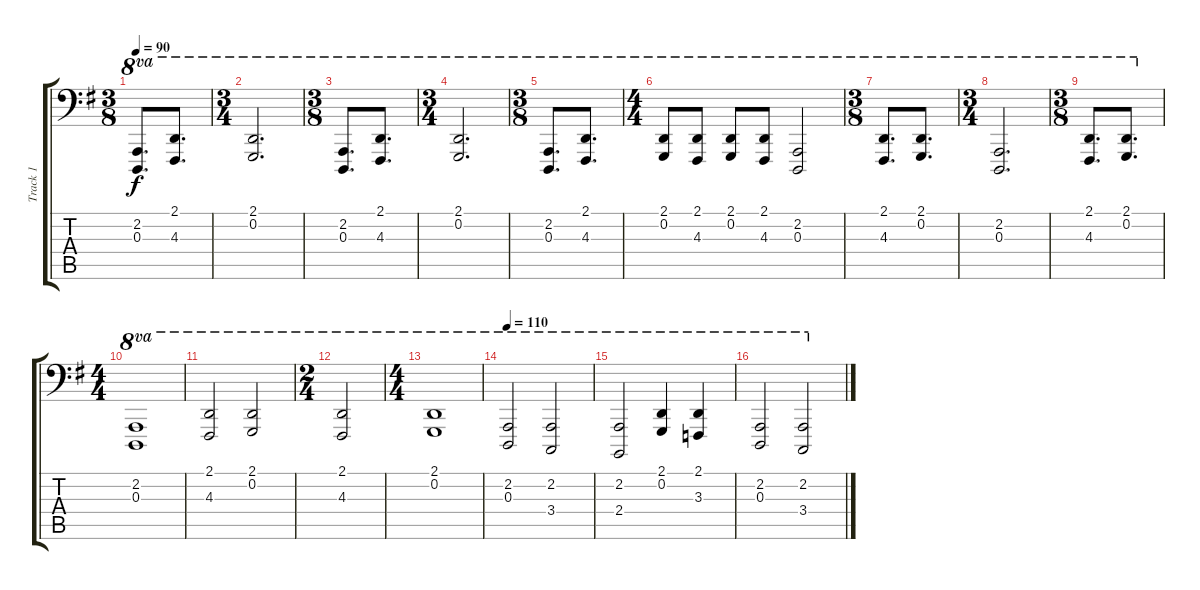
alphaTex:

\track ("Track 1" "Track 1") {instrument brightacousticpiano}
\staff {score tabs}
\tuning (C3 G2 D2 A1 E1 B0) {hide}
\ts (3 8)
\tempo 90
\clef f4
\ks g
(2.2 0.3).8{d ot 8va dy f} (2.1 4.3).8{d ot 8va} |
\ts (3 4)
(2.1 0.2).2{d ot 8va} |
\ts (3 8)
(2.2 0.3).8{d ot 8va} (2.1 4.3).8{d ot 8va} |
\ts (3 4)
(2.1 0.2).2{d ot 8va} |
\ts (3 8)
(2.2 0.3).8{d ot 8va} (2.1 4.3).8{d ot 8va} |
\ts (4 4)
(2.1 0.2).8{ot 8va} (2.1 4.3).8{ot 8va} (2.1 0.2).8{ot 8va} (2.1 4.3).8{ot 8va} (2.2 0.3).2{ot 8va} |
\ts (3 8)
(2.1 4.3).8{d ot 8va} (2.1 0.2).8{d ot 8va} |
\ts (3 4)
(2.2 0.3).2{d ot 8va} |
\ts (3 8)
(2.1 4.3).8{d ot 8va} (2.1 0.2).8{d ot 8va} |
\ts (4 4)
(2.2 0.3).1{ot 8va} |
(2.1 4.3).2{ot 8va} (2.1 0.2).2{ot 8va} |
\ts (2 4)
(2.1 4.3).2{ot 8va} |
\ts (4 4)
(2.1 0.2).1{ot 8va} |
\tempo 110
(2.2 0.3).2{ot 8va} (2.2 3.4).2{ot 8va} |
(2.2 2.4).2{ot 8va} (2.1 0.2).4{ot 8va} (2.1 3.3).4{ot 8va} |
(2.2 0.3).2{ot 8va} (2.2 3.4).2{ot 8va}
